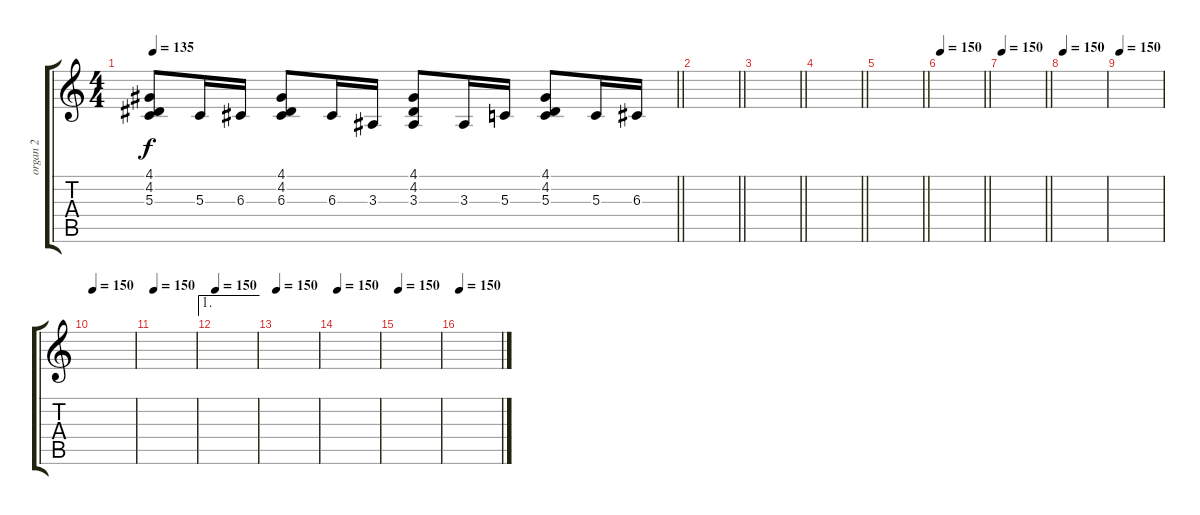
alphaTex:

\track ("organ 2" "organ 2") {instrument rockorgan}
\staff {score tabs}
\tuning (E4 B3 G3 D3 A2 E2) {hide}
\ts (4 4)
\tempo 135
\clef g2
\barLineRight lightlight
\ks c
(4.1 4.2 5.3).8{dy f} 5.3.16 6.3.16 (4.1 4.2 6.3).8 6.3.16 3.3.16 (4.1 4.2 3.3).8 3.3.16 5.3.16 (4.1 4.2 5.3).8 5.3.16 6.3.16 |
\barLineRight lightlight
|
\barLineRight lightlight
|
\barLineRight lightlight
|
\barLineRight lightlight
|
\tempo 150
\barLineRight lightlight
|
\tempo 150
\barLineRight lightlight
|
\tempo 150
|
\tempo 150
|
\tempo 150
|
\tempo 150
|
\ae 1
\tempo 150
|
\tempo 150
|
\tempo 150
|
\tempo 150
|
\tempo 150
